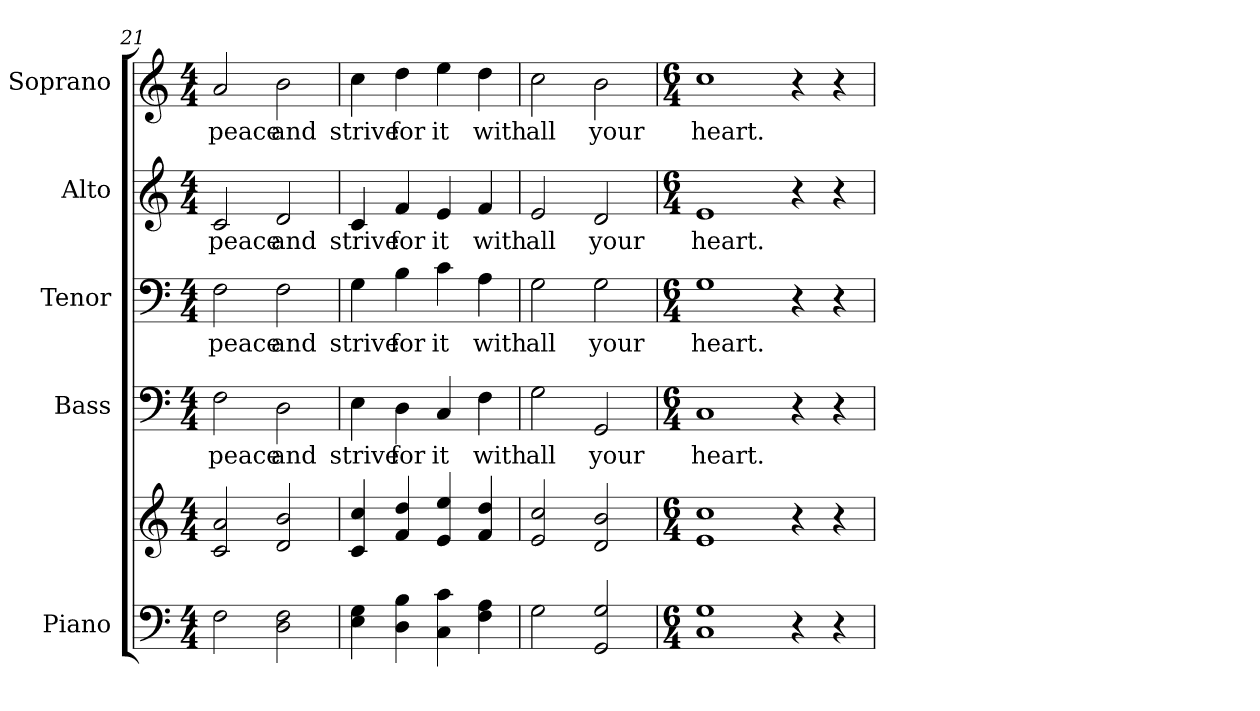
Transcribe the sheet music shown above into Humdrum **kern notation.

**kern	**kern	**kern	**text	**kern	**text	**kern	**text	**kern	**text
*part5	*part5	*part4	*part4	*part3	*part3	*part2	*part2	*part1	*part1
*staff6	*staff5	*staff4	*staff4	*staff3	*staff3	*staff2	*staff2	*staff1	*staff1
*I"Piano	*	*I"Bass	*	*I"Tenor	*	*I"Alto	*	*I"Soprano	*
*I'Pno.	*	*I'B.	*	*I'T.	*	*I'A.	*	*I'S.	*
!!LO:PB:g=z
*clefF4	*clefG2	*clefF4	*	*clefF4	*	*clefG2	*	*clefG2	*
*k[]	*k[]	*k[]	*	*k[]	*	*k[]	*	*k[]	*
*C:	*C:	*C:	*	*C:	*	*C:	*	*C:	*
*M4/4	*M4/4	*M4/4	*	*M4/4	*	*M4/4	*	*M4/4	*
=21	=21	=21	=21	=21	=21	=21	=21	=21	=21
!	!	!	!LO:LY:b:color=#000000	!	!	!	!	!	!
!	!	!	!	!	!LO:LY:b:color=#000000	!	!	!	!
!	!	!	!	!	!	!	!LO:LY:b:color=#000000	!	!
!	!	!	!	!	!	!	!	!	!LO:LY:b:color=#000000
2Fi\	2ci/ 2ai	2Fi\	peace	2Fi\	peace	2ci/	peace	2ai/	peace
!	!	!	!LO:LY:b:color=#000000	!	!	!	!	!	!
!	!	!	!	!	!LO:LY:b:color=#000000	!	!	!	!
!	!	!	!	!	!	!	!LO:LY:b:color=#000000	!	!
!	!	!	!	!	!	!	!	!	!LO:LY:b:color=#000000
2Di\ 2Fi	2di/ 2bi	2Di\	and	2Fi\	and	2di/	and	2bi\	and
=22	=22	=22	=22	=22	=22	=22	=22	=22	=22
!	!	!	!LO:LY:b:color=#000000	!	!	!	!	!	!
!	!	!	!	!	!LO:LY:b:color=#000000	!	!	!	!
!	!	!	!	!	!	!	!LO:LY:b:color=#000000	!	!
!	!	!	!	!	!	!	!	!	!LO:LY:b:color=#000000
4Ei\ 4Gi	4ci/ 4cci	4Ei\	strive	4Gi\	strive	4ci/	strive	4cci\	strive
!	!	!	!LO:LY:b:color=#000000	!	!	!	!	!	!
!	!	!	!	!	!LO:LY:b:color=#000000	!	!	!	!
!	!	!	!	!	!	!	!LO:LY:b:color=#000000	!	!
!	!	!	!	!	!	!	!	!	!LO:LY:b:color=#000000
4Di\ 4Bi	4fi/ 4ddi	4Di\	for	4Bi\	for	4fi/	for	4ddi\	for
!	!	!	!LO:LY:b:color=#000000	!	!	!	!	!	!
!	!	!	!	!	!LO:LY:b:color=#000000	!	!	!	!
!	!	!	!	!	!	!	!LO:LY:b:color=#000000	!	!
!	!	!	!	!	!	!	!	!	!LO:LY:b:color=#000000
4Ci\ 4ci	4ei/ 4eei	4Ci/	it	4ci\	it	4ei/	it	4eei\	it
!	!	!	!LO:LY:b:color=#000000	!	!	!	!	!	!
!	!	!	!	!	!LO:LY:b:color=#000000	!	!	!	!
!	!	!	!	!	!	!	!LO:LY:b:color=#000000	!	!
!	!	!	!	!	!	!	!	!	!LO:LY:b:color=#000000
4Fi\ 4Ai	4fi/ 4ddi	4Fi\	with	4Ai\	with	4fi/	with	4ddi\	with
=23	=23	=23	=23	=23	=23	=23	=23	=23	=23
!	!	!	!LO:LY:b:color=#000000	!	!	!	!	!	!
!	!	!	!	!	!LO:LY:b:color=#000000	!	!	!	!
!	!	!	!	!	!	!	!LO:LY:b:color=#000000	!	!
!	!	!	!	!	!	!	!	!	!LO:LY:b:color=#000000
2Gi\	2ei/ 2cci	2Gi\	all	2Gi\	all	2ei/	all	2cci\	all
!	!	!	!LO:LY:b:color=#000000	!	!	!	!	!	!
!	!	!	!	!	!LO:LY:b:color=#000000	!	!	!	!
!	!	!	!	!	!	!	!LO:LY:b:color=#000000	!	!
!	!	!	!	!	!	!	!	!	!LO:LY:b:color=#000000
2GGi/ 2Gi	2di/ 2bi	2GGi/	your	2Gi\	your	2di/	your	2bi\	your
=24	=24	=24	=24	=24	=24	=24	=24	=24	=24
*M6/4	*M6/4	*M6/4	*	*M6/4	*	*M6/4	*	*M6/4	*
!	!	!	!LO:LY:b:color=#000000	!	!	!	!	!	!
!	!	!	!	!	!LO:LY:b:color=#000000	!	!	!	!
!	!	!	!	!	!	!	!LO:LY:b:color=#000000	!	!
!	!	!	!	!	!	!	!	!	!LO:LY:b:color=#000000
1Ci 1Gi	1ei 1cci	1Ci	heart.	1Gi	heart.	1ei	heart.	1cci	heart.
4r	4r	4r	.	4r	.	4r	.	4r	.
4r	4r	4r	.	4r	.	4r	.	4r	.
=	=	=	=	=	=	=	=	=	=
*-	*-	*-	*-	*-	*-	*-	*-	*-	*-
